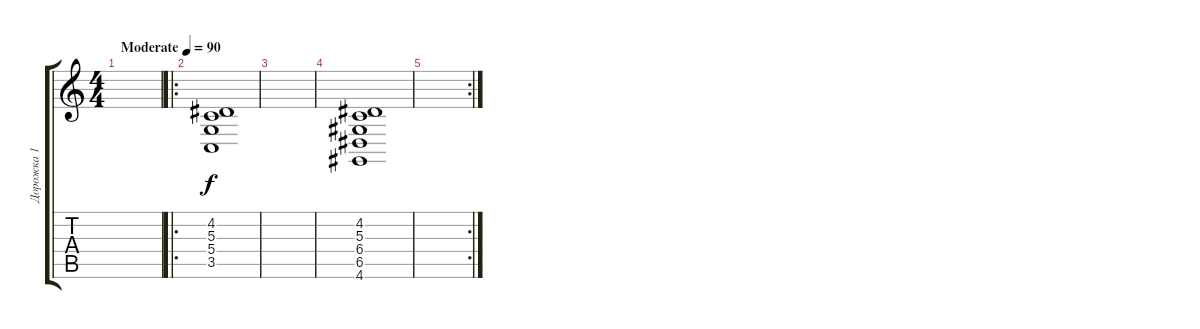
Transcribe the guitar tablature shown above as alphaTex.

\track ("Дорожка 1" "Дорожка 1") {instrument synthstrings1}
\staff {score tabs}
\tuning (E4 B3 G3 D3 A2 E2) {hide}
\ts (4 4)
\tempo (90 "Moderate")
\clef g2
\ks c
|
\ro
(4.2 5.3 5.4 3.5).1 |
|
(4.2 5.3 6.4 6.5 4.6).1 |
\rc 2
